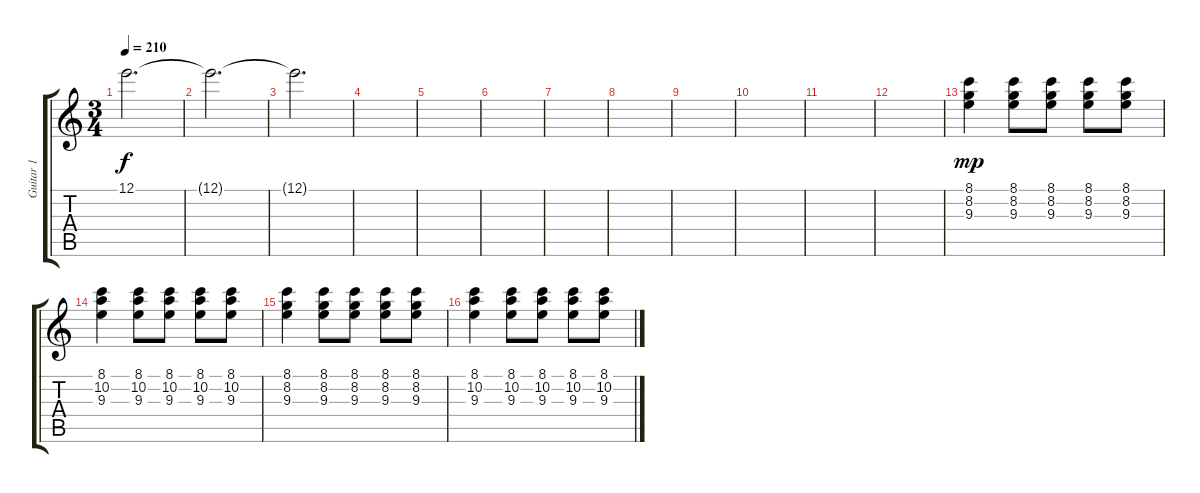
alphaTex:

\track ("Guitar 1" "Guitar 1") {instrument electricguitarclean}
\staff {score tabs}
\tuning (E4 B3 G3 D3 A2 E2) {hide}
\ts (3 4)
\tempo 210
\clef g2
\ks c
12.1{t}.2{d dy f} |
12.1{t}.2{d} |
12.1{t}.2{d} |
|
|
|
|
|
|
|
|
|
(8.1 8.2 9.3).4{dy mp} (8.1 8.2 9.3).8 (8.1 8.2 9.3).8 (8.1 8.2 9.3).8 (8.1 8.2 9.3).8 |
(8.1 10.2 9.3).4 (8.1 10.2 9.3).8 (8.1 10.2 9.3).8 (8.1 10.2 9.3).8 (8.1 10.2 9.3).8 |
(8.1 8.2 9.3).4 (8.1 8.2 9.3).8 (8.1 8.2 9.3).8 (8.1 8.2 9.3).8 (8.1 8.2 9.3).8 |
(8.1 10.2 9.3).4 (8.1 10.2 9.3).8 (8.1 10.2 9.3).8 (8.1 10.2 9.3).8 (8.1 10.2 9.3).8
